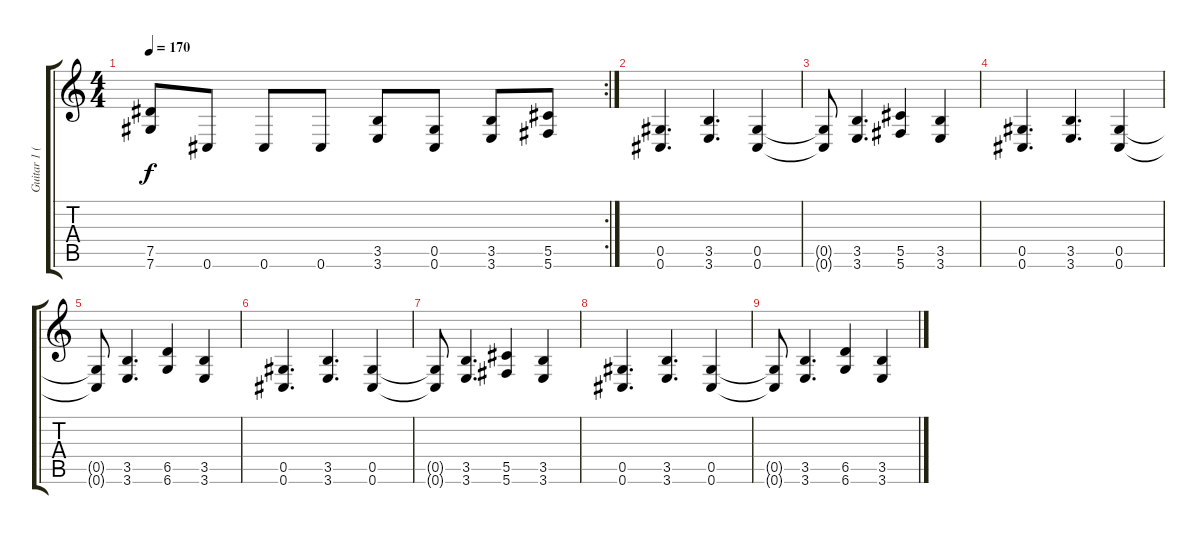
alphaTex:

\track ("Guitar 1 (also 2. guitar part)" "Guitar 1 (") {instrument distortionguitar}
\staff {score tabs}
\tuning (Eb4 Bb3 Gb3 Db3 Ab2 Db2) {hide}
\rc 2
\ts (4 4)
\tempo 170
\clef g2
\ks c
(7.5 7.6).8{dy f} 0.6.8 0.6.8 0.6.8 (3.5 3.6).8 (0.5 0.6).8 (3.5 3.6).8 (5.5 5.6).8 |
(0.5 0.6).4{d} (3.5 3.6).4{d} (0.5 0.6).4 |
(0.5{t} 0.6{t}).8 (3.5 3.6).4{d} (5.5 5.6).4 (3.5 3.6).4 |
(0.5 0.6).4{d} (3.5 3.6).4{d} (0.5 0.6).4 |
(0.5{t} 0.6{t}).8 (3.5 3.6).4{d} (6.5 6.6).4 (3.5 3.6).4 |
(0.5 0.6).4{d} (3.5 3.6).4{d} (0.5 0.6).4 |
(0.5{t} 0.6{t}).8 (3.5 3.6).4{d} (5.5 5.6).4 (3.5 3.6).4 |
(0.5 0.6).4{d} (3.5 3.6).4{d} (0.5 0.6).4 |
(0.5{t} 0.6{t}).8 (3.5 3.6).4{d} (6.5 6.6).4 (3.5 3.6).4
